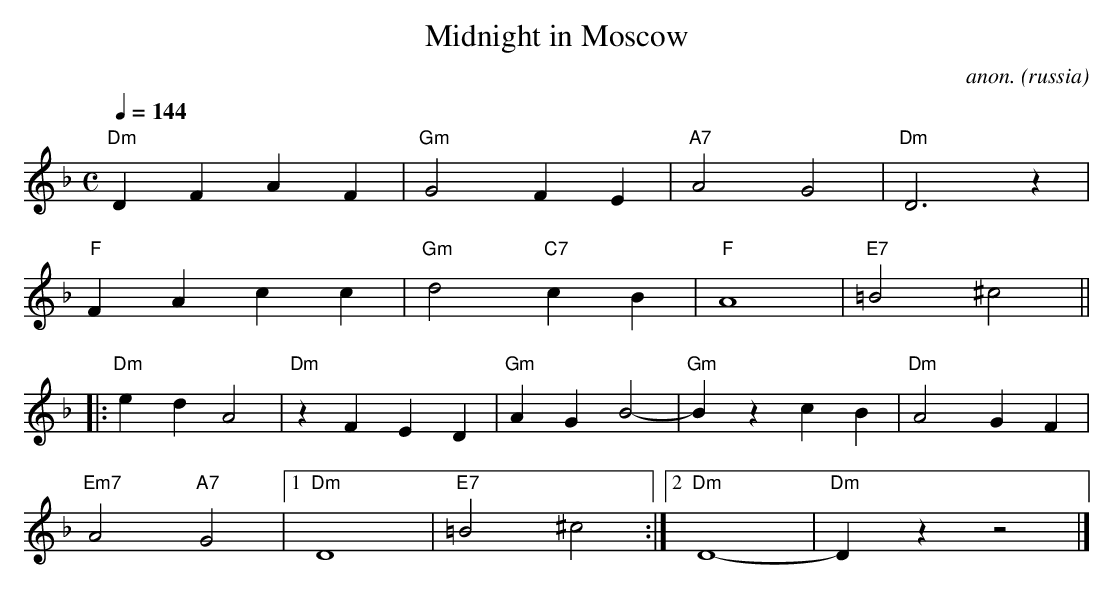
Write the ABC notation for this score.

X:1
T:Midnight in Moscow
O:russia
C:anon.
M:C
L:1/4
Q:1/4=144
K:Dm
"Dm"DFAF|"Gm"G2FE|"A7"A2G2|"Dm"D3 z|
"F"FAcc|"Gm"d2"C7"cB|"F"A4|"E7"=B2^c2||
|:"Dm"edA2|"Dm"z FED|"Gm"AGB2-|"Gm"B z cB|"Dm"A2GF|
"Em7"A2 "A7"G2|[1"Dm"D4|"E7"=B2^c2:|[2"Dm"D4-|"Dm"D z z2|]
